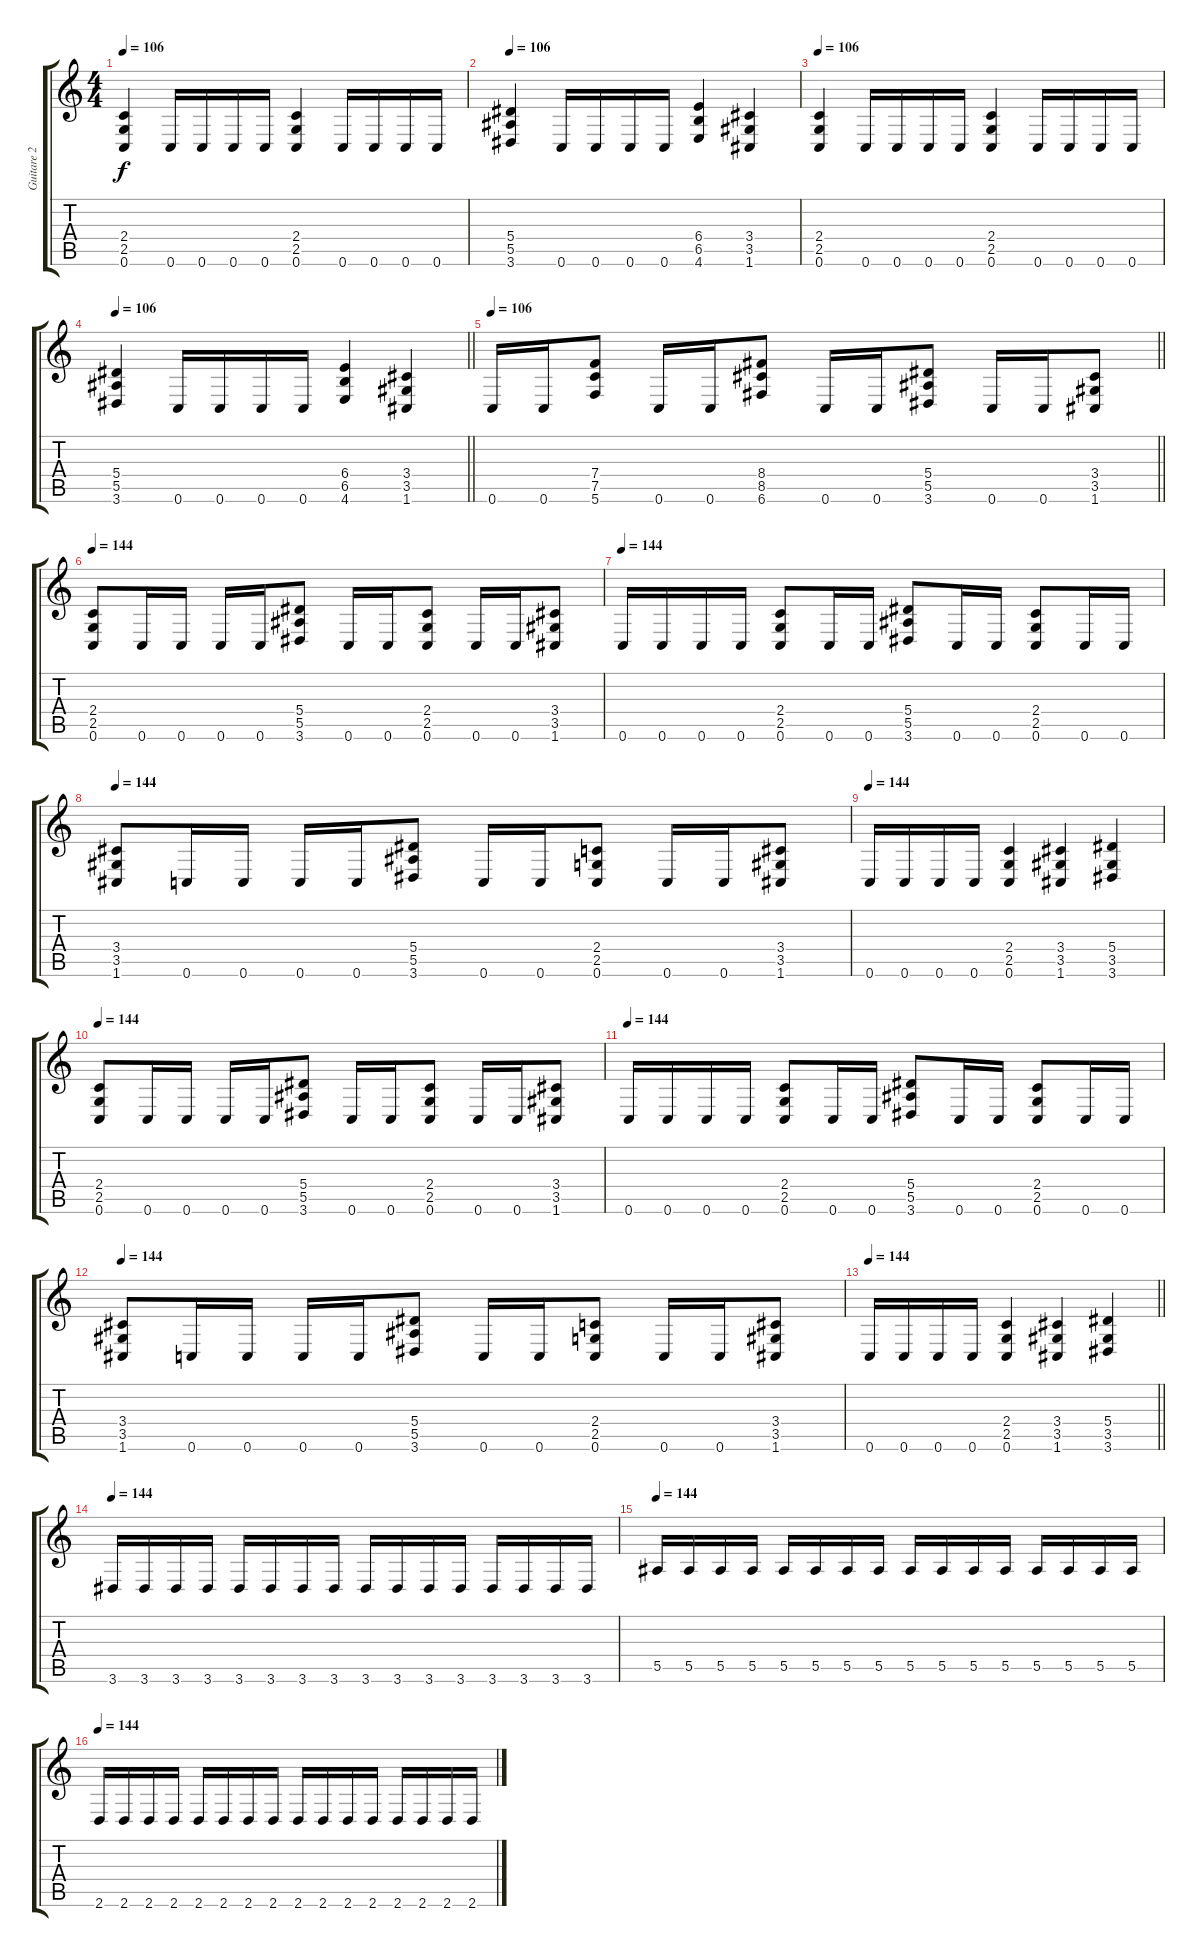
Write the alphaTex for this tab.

\track ("Guitare 2" "Guitare 2") {instrument overdrivenguitar}
\staff {score tabs}
\tuning (C4 G3 Eb3 Bb2 F2 C2) {hide}
\ts (4 4)
\tempo 106
\clef g2
\ks c
(2.4 2.5 0.6).4{dy f} 0.6.16 0.6.16 0.6.16 0.6.16 (2.4 2.5 0.6).4 0.6.16 0.6.16 0.6.16 0.6.16 |
\tempo 106
(5.4 5.5 3.6).4 0.6.16 0.6.16 0.6.16 0.6.16 (6.4 6.5 4.6).4 (3.4 3.5 1.6).4 |
\tempo 106
(2.4 2.5 0.6).4 0.6.16 0.6.16 0.6.16 0.6.16 (2.4 2.5 0.6).4 0.6.16 0.6.16 0.6.16 0.6.16 |
\tempo 106
\barLineRight lightlight
(5.4 5.5 3.6).4 0.6.16 0.6.16 0.6.16 0.6.16 (6.4 6.5 4.6).4 (3.4 3.5 1.6).4 |
\tempo 106
\barLineRight lightlight
0.6.16 0.6.16 (7.4 7.5 5.6).8 0.6.16 0.6.16 (8.4 8.5 6.6).8 0.6.16 0.6.16 (5.4 5.5 3.6).8 0.6.16 0.6.16 (3.4 3.5 1.6).8 |
\tempo 144
(2.4 2.5 0.6).8 0.6.16 0.6.16 0.6.16 0.6.16 (5.4 5.5 3.6).8 0.6.16 0.6.16 (2.4 2.5 0.6).8 0.6.16 0.6.16 (3.4 3.5 1.6).8 |
\tempo 144
0.6.16 0.6.16 0.6.16 0.6.16 (2.4 2.5 0.6).8 0.6.16 0.6.16 (5.4 5.5 3.6).8 0.6.16 0.6.16 (2.4 2.5 0.6).8 0.6.16 0.6.16 |
\tempo 144
(3.4 3.5 1.6).8 0.6.16 0.6.16 0.6.16 0.6.16 (5.4 5.5 3.6).8 0.6.16 0.6.16 (2.4 2.5 0.6).8 0.6.16 0.6.16 (3.4 3.5 1.6).8 |
\tempo 144
0.6.16 0.6.16 0.6.16 0.6.16 (2.4 2.5 0.6).4 (3.4 3.5 1.6).4 (5.4 3.5 3.6).4 |
\tempo 144
(2.4 2.5 0.6).8 0.6.16 0.6.16 0.6.16 0.6.16 (5.4 5.5 3.6).8 0.6.16 0.6.16 (2.4 2.5 0.6).8 0.6.16 0.6.16 (3.4 3.5 1.6).8 |
\tempo 144
0.6.16 0.6.16 0.6.16 0.6.16 (2.4 2.5 0.6).8 0.6.16 0.6.16 (5.4 5.5 3.6).8 0.6.16 0.6.16 (2.4 2.5 0.6).8 0.6.16 0.6.16 |
\tempo 144
(3.4 3.5 1.6).8 0.6.16 0.6.16 0.6.16 0.6.16 (5.4 5.5 3.6).8 0.6.16 0.6.16 (2.4 2.5 0.6).8 0.6.16 0.6.16 (3.4 3.5 1.6).8 |
\tempo 144
\barLineRight lightlight
0.6.16 0.6.16 0.6.16 0.6.16 (2.4 2.5 0.6).4 (3.4 3.5 1.6).4 (5.4 3.5 3.6).4 |
\tempo 144
3.6.16 3.6.16 3.6.16 3.6.16 3.6.16 3.6.16 3.6.16 3.6.16 3.6.16 3.6.16 3.6.16 3.6.16 3.6.16 3.6.16 3.6.16 3.6.16 |
\tempo 144
5.5.16 5.5.16 5.5.16 5.5.16 5.5.16 5.5.16 5.5.16 5.5.16 5.5.16 5.5.16 5.5.16 5.5.16 5.5.16 5.5.16 5.5.16 5.5.16 |
\tempo 144
2.6.16 2.6.16 2.6.16 2.6.16 2.6.16 2.6.16 2.6.16 2.6.16 2.6.16 2.6.16 2.6.16 2.6.16 2.6.16 2.6.16 2.6.16 2.6.16
